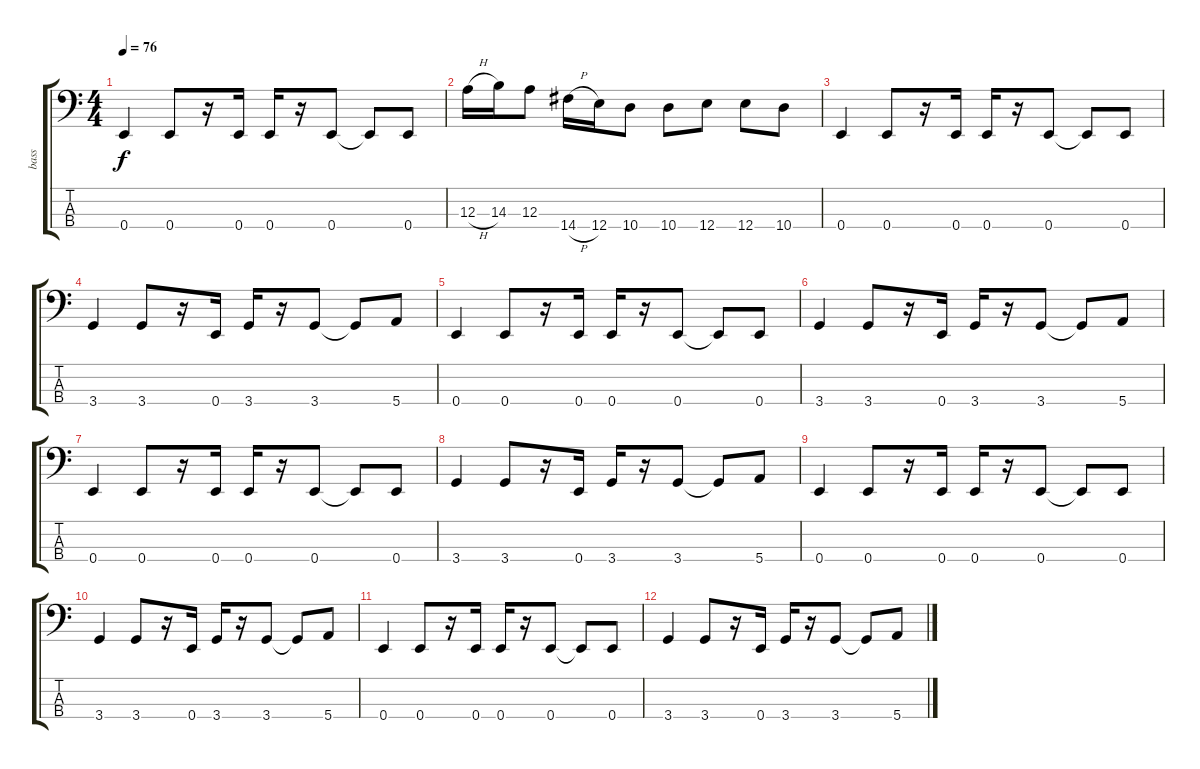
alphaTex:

\track ("bass" "bass") {instrument acousticbass}
\staff {score tabs}
\tuning (G2 D2 A1 E1) {hide}
\ts (4 4)
\tempo 76
\clef f4
\ks c
0.4.4{dy f} 0.4.8 r.16 0.4.16 0.4.16 r.16 0.4.8 0.4{t}.8 0.4.8 |
12.3{h}.16 14.3.16 12.3.8 14.4{h}.16 12.4.16 10.4.8 10.4.8 12.4.8 12.4.8 10.4.8 |
0.4.4 0.4.8 r.16 0.4.16 0.4.16 r.16 0.4.8 0.4{t}.8 0.4.8 |
3.4.4 3.4.8 r.16 0.4.16 3.4.16 r.16 3.4.8 3.4{t}.8 5.4.8 |
0.4.4 0.4.8 r.16 0.4.16 0.4.16 r.16 0.4.8 0.4{t}.8 0.4.8 |
3.4.4 3.4.8 r.16 0.4.16 3.4.16 r.16 3.4.8 3.4{t}.8 5.4.8 |
0.4.4 0.4.8 r.16 0.4.16 0.4.16 r.16 0.4.8 0.4{t}.8 0.4.8 |
3.4.4 3.4.8 r.16 0.4.16 3.4.16 r.16 3.4.8 3.4{t}.8 5.4.8 |
0.4.4 0.4.8 r.16 0.4.16 0.4.16 r.16 0.4.8 0.4{t}.8 0.4.8 |
3.4.4 3.4.8 r.16 0.4.16 3.4.16 r.16 3.4.8 3.4{t}.8 5.4.8 |
0.4.4 0.4.8 r.16 0.4.16 0.4.16 r.16 0.4.8 0.4{t}.8 0.4.8 |
3.4.4 3.4.8 r.16 0.4.16 3.4.16 r.16 3.4.8 3.4{t}.8 5.4.8
